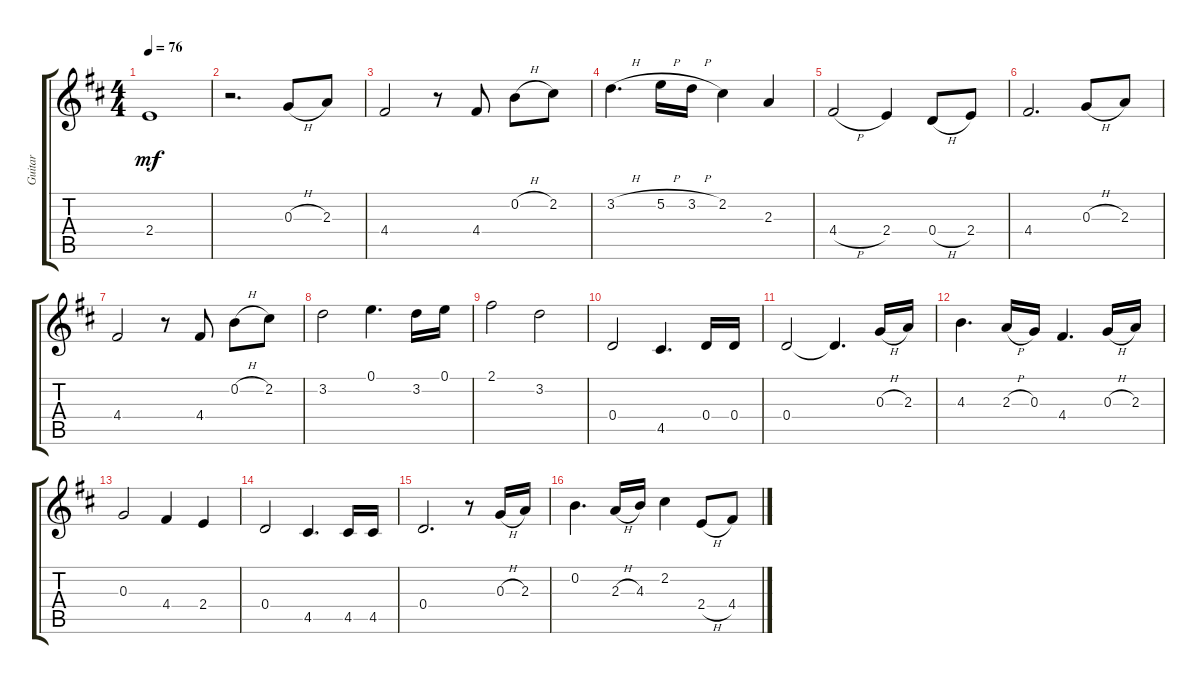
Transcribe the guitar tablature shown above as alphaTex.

\track ("Guitar" "Guitar") {instrument acousticguitarsteel}
\staff {score tabs}
\tuning (E4 B3 G3 D3 A2 E2) {hide}
\ts (4 4)
\tempo 76
\clef g2
\ks d
2.4.1{dy mf} |
r.2{d} 0.3{h}.8 2.3.8 |
4.4.2 r.8{volume 16} 4.4.8 0.2{h}.8 2.2.8 |
3.2{h}.4{d} 5.2{h}.16 3.2{h}.16 2.2.4 2.3.4 |
4.4{h}.2{volume 13} 2.4.4 0.4{h}.8 2.4.8 |
4.4.2{d} 0.3{h}.8 2.3.8 |
4.4.2 r.8{volume 16} 4.4.8 0.2{h}.8 2.2.8 |
3.2.2 0.1.4{d} 3.2.16 0.1.16 |
2.1.2 3.2.2 |
0.4.2 4.5.4{d} 0.4.16 0.4.16 |
0.4.2{volume 13} 0.4{t}.4{d} 0.3{h}.16 2.3.16 |
4.3.4{d} 2.3{h}.16 0.3.16 4.4.4{d} 0.3{h}.16 2.3.16 |
0.3.2 4.4.4 2.4.4 |
0.4.2 4.5.4{d} 4.5.16 4.5.16 |
0.4.2{d} r.8 0.3{h}.16 2.3.16 |
0.2.4{d volume 16} 2.3{h}.16 4.3.16 2.2.4 2.4{h}.8 4.4.8
